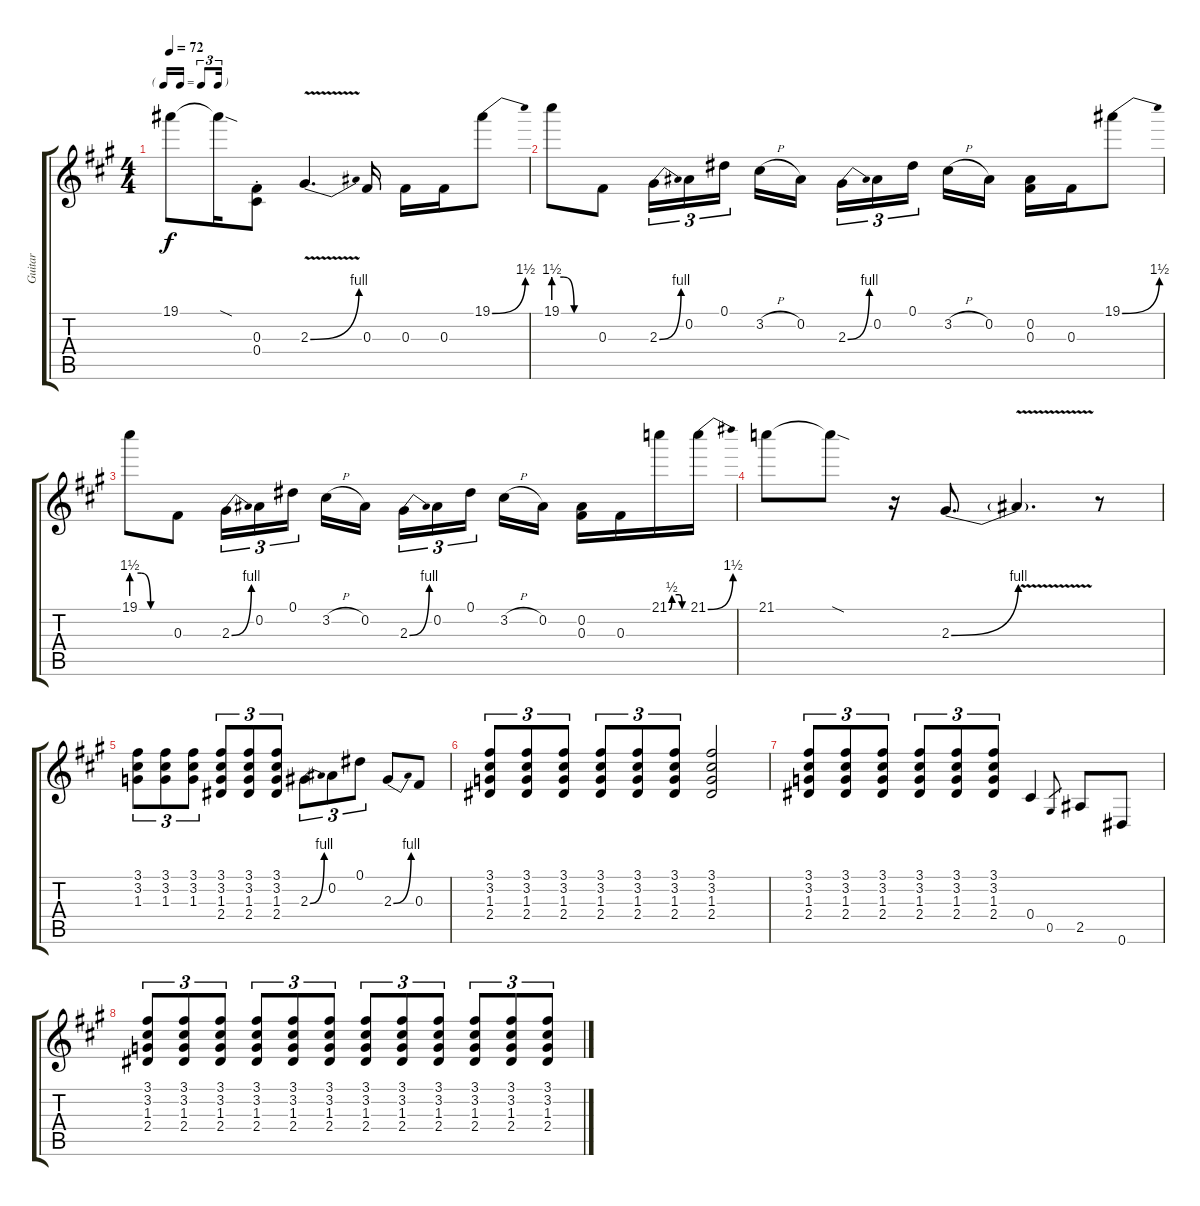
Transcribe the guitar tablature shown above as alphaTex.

\track ("Guitar" "Guitar") {instrument overdrivenguitar}
\staff {score tabs}
\tuning (Eb4 Bb3 Gb3 Db3 Ab2 Eb2) {hide}
\ts (4 4)
\tf triplet16th
\tempo 72
\clef g2
\ks a
19.1{t}.8{dy f} 19.1{sod t}.16 (0.3{st} 0.4{st}).8 2.3{be (bend 0 0 60 4) v}.4{d} 0.3.16 0.3.16 0.3.16 19.1{be (bend 0 0 60 6)}.8 |
19.1{be (custom 0 6 15 6 30 0 60 0)}.8 0.3.8 2.3{be (bend 0 0 60 4)}.16{tu (3 2)} 0.2.16{tu (3 2)} 0.1.16{tu (3 2) beam splitsecondary} 3.2{h}.16 0.2.16 2.3{be (bend 0 0 60 4)}.16{tu (3 2)} 0.2.16{tu (3 2)} 0.1.16{tu (3 2) beam splitsecondary} 3.2{h}.16 0.2.16 (0.2 0.3).16 0.3.16 19.1{be (bend 0 0 60 6)}.8 |
19.1{be (custom 0 6 15 6 30 0 60 0)}.8 0.3.8 2.3{be (bend 0 0 60 4)}.16{tu (3 2)} 0.2.16{tu (3 2)} 0.1.16{tu (3 2) beam splitsecondary} 3.2{h}.16 0.2.16 2.3{be (bend 0 0 60 4)}.16{tu (3 2)} 0.2.16{tu (3 2)} 0.1.16{tu (3 2) beam splitsecondary} 3.2{h}.16 0.2.16 (0.2 0.3).16 0.3.16 21.1{be (custom 0 0 10 2 35 2 45 0 60 0)}.16 21.1{be (bend 0 0 60 6)}.16 |
21.1.8 21.1{sod t}.8 r.16 2.3{be (bend 0 0 60 4)}.8{d} 2.3{v t}.4{d} r.8 |
(3.1 3.2 1.3).8{tu (3 2)} (3.1 3.2 1.3).8{tu (3 2)} (3.1 3.2 1.3).8{tu (3 2)} (3.1 3.2 1.3 2.4).8{tu (3 2)} (3.1 3.2 1.3 2.4).8{tu (3 2)} (3.1 3.2 1.3 2.4).8{tu (3 2)} 2.3{be (bend 0 0 60 4)}.8{tu (3 2)} 0.2.8{tu (3 2)} 0.1.8{tu (3 2)} 2.3{be (bend 0 0 60 4)}.8 0.3.8 |
(3.1 3.2 1.3 2.4).8{tu (3 2)} (3.1 3.2 1.3 2.4).8{tu (3 2)} (3.1 3.2 1.3 2.4).8{tu (3 2)} (3.1 3.2 1.3 2.4).8{tu (3 2)} (3.1 3.2 1.3 2.4).8{tu (3 2)} (3.1 3.2 1.3 2.4).8{tu (3 2)} (3.1 3.2 1.3 2.4).2 |
(3.1 3.2 1.3 2.4).8{tu (3 2)} (3.1 3.2 1.3 2.4).8{tu (3 2)} (3.1 3.2 1.3 2.4).8{tu (3 2)} (3.1 3.2 1.3 2.4).8{tu (3 2)} (3.1 3.2 1.3 2.4).8{tu (3 2)} (3.1 3.2 1.3 2.4).8{tu (3 2)} 0.4.4 0.5.8{gr} 2.5.8 0.6.8 |
(3.1 3.2 1.3 2.4).8{tu (3 2)} (3.1 3.2 1.3 2.4).8{tu (3 2)} (3.1 3.2 1.3 2.4).8{tu (3 2)} (3.1 3.2 1.3 2.4).8{tu (3 2)} (3.1 3.2 1.3 2.4).8{tu (3 2)} (3.1 3.2 1.3 2.4).8{tu (3 2)} (3.1 3.2 1.3 2.4).8{tu (3 2)} (3.1 3.2 1.3 2.4).8{tu (3 2)} (3.1 3.2 1.3 2.4).8{tu (3 2)} (3.1 3.2 1.3 2.4).8{tu (3 2)} (3.1 3.2 1.3 2.4).8{tu (3 2)} (3.1 3.2 1.3 2.4).8{tu (3 2)}
